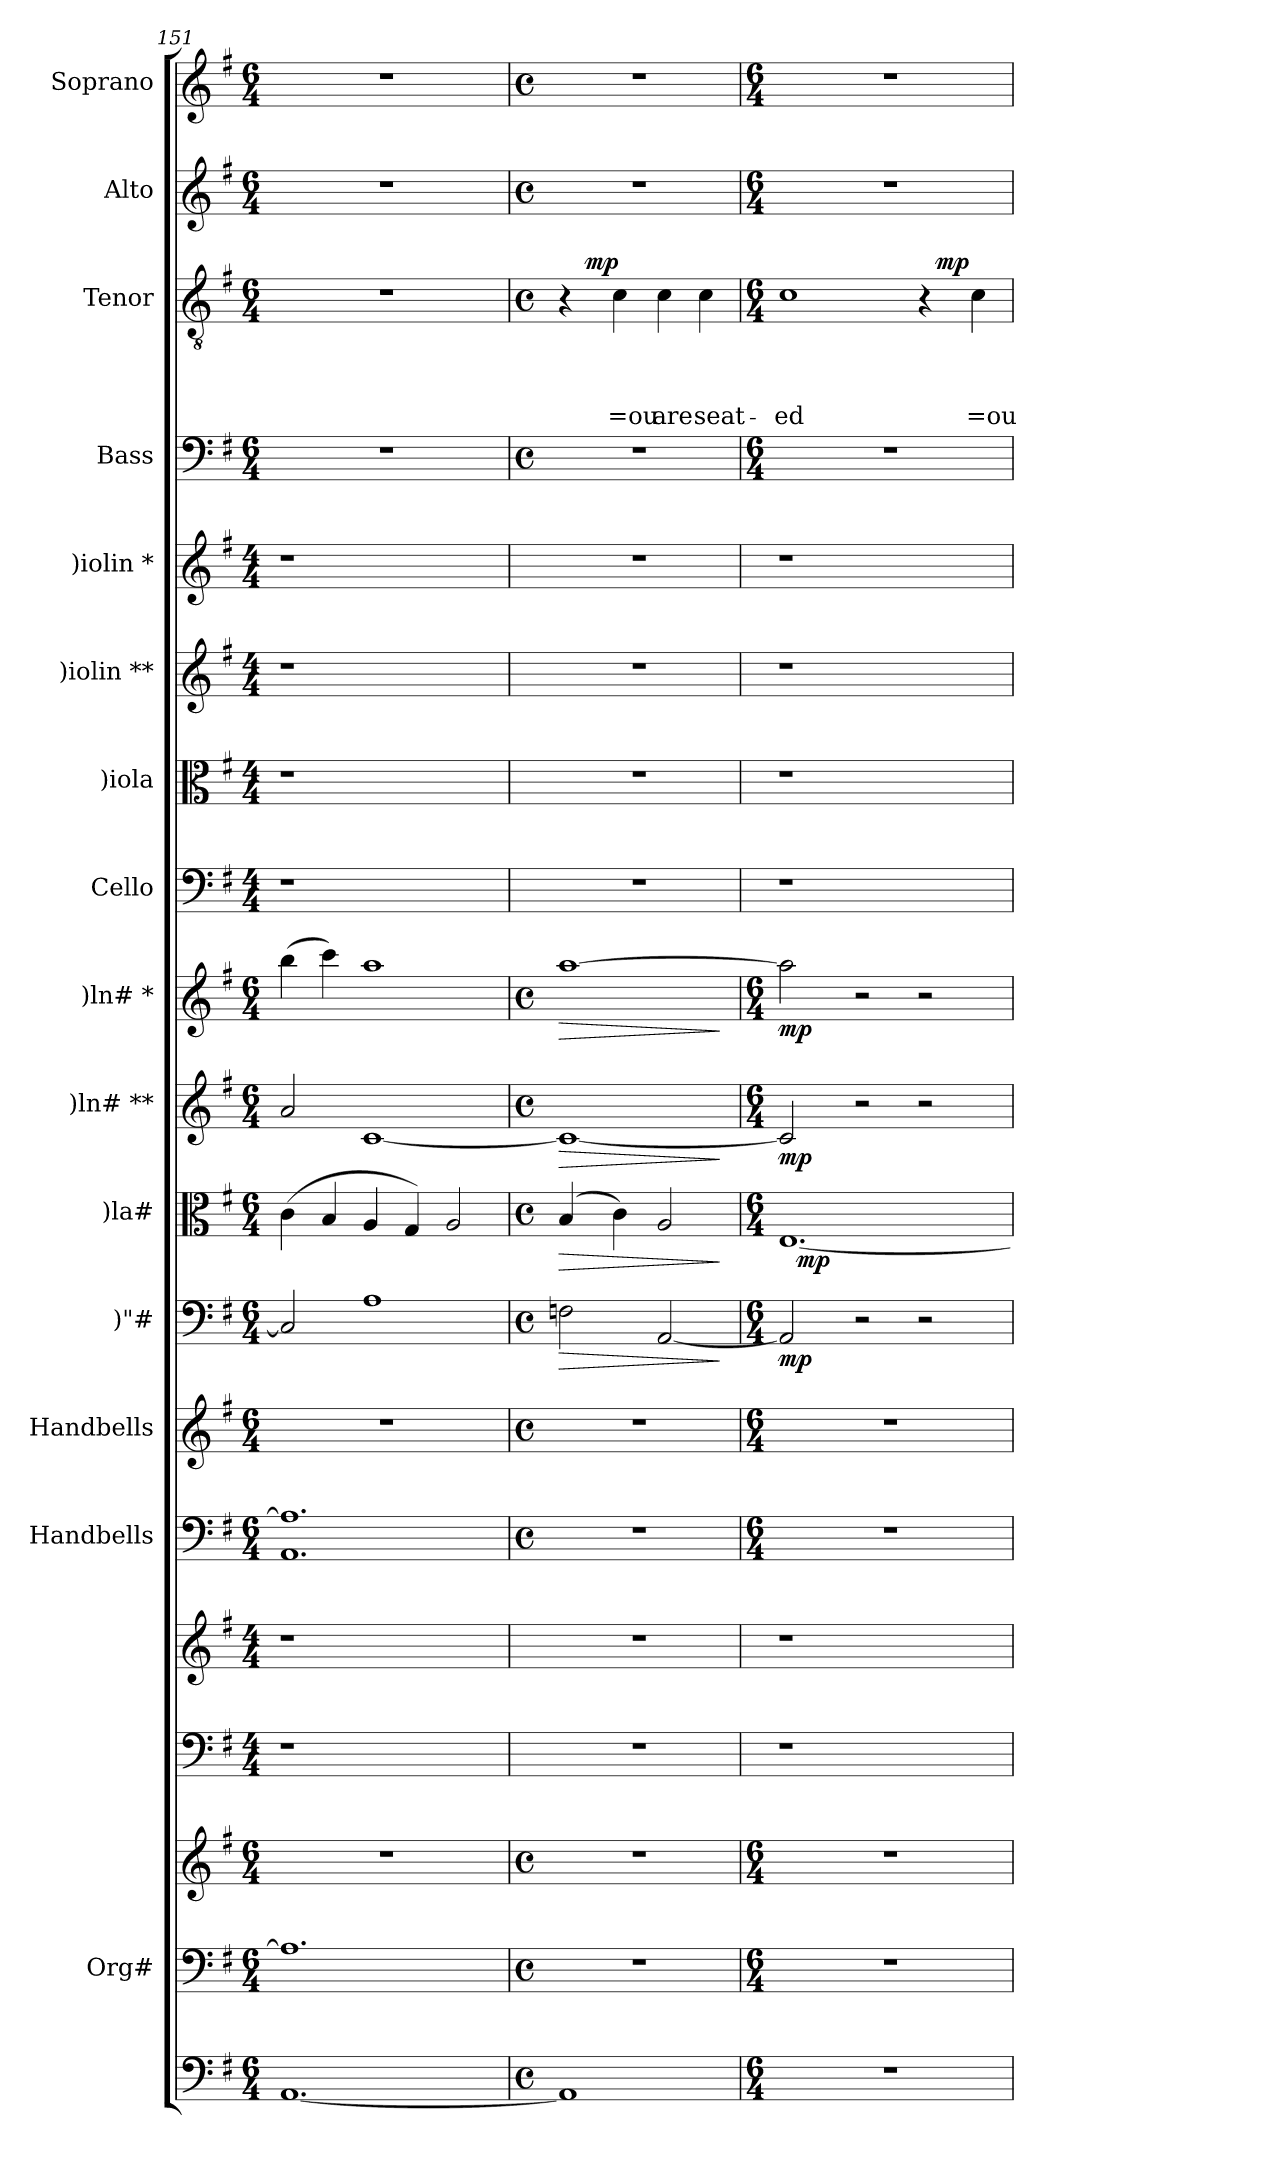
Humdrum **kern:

**kern	**kern	**kern	**kern	**kern	**kern	**kern	**kern	**dynam	**kern	**dynam	**kern	**dynam	**kern	**dynam	**kern	**kern	**kern	**kern	**kern	**kern	**text	**text	**text	**text	**dynam	**kern	**kern
*part18	*part17	*part17	*part16	*part15	*part14	*part13	*part12	*part12	*part11	*part11	*part10	*part10	*part9	*part9	*part8	*part7	*part6	*part5	*part4	*part3	*part3	*part3	*part3	*part3	*part3	*part2	*part1
*staff19	*staff18	*staff17	*staff16	*staff15	*staff14	*staff13	*staff12	*staff12	*staff11	*staff11	*staff10	*staff10	*staff9	*staff9	*staff8	*staff7	*staff6	*staff5	*staff4	*staff3	*staff3	*staff3	*staff3	*staff3	*staff3	*staff2	*staff1
*	*I"Org#	*	*	*	*I"Handbells	*I"Handbells	*I")"#	*	*I")la#	*	*I")ln# **	*	*I")ln# *	*	*I"Cello	*I")iola	*I")iolin **	*I")iolin *	*I"Bass	*I"Tenor	*	*	*	*	*	*I"Alto	*I"Soprano
*	*	*	*	*	*	*	*	*	*I')la#	*	*I')ln# **	*	*I')ln# *	*	*	*	*	*	*I'B	*I'T	*	*	*	*	*	*I'A	*I'S
*clefF4	*clefF4	*clefG2	*clefF4	*clefG2	*clefF4	*clefG2	*clefF4	*	*clefC3	*	*clefG2	*	*clefG2	*	*clefF4	*clefC3	*clefG2	*clefG2	*clefF4	*clefGv2	*	*	*	*	*	*clefG2	*clefG2
*k[f#]	*k[f#]	*k[f#]	*k[f#]	*k[f#]	*k[f#]	*k[f#]	*k[f#]	*	*k[f#]	*	*k[f#]	*	*k[f#]	*	*k[f#]	*k[f#]	*k[f#]	*k[f#]	*k[f#]	*k[f#]	*	*	*	*	*	*k[f#]	*k[f#]
*G:	*G:	*G:	*G:	*G:	*G:	*G:	*G:	*	*G:	*	*G:	*	*G:	*	*G:	*G:	*G:	*G:	*G:	*G:	*	*	*	*	*	*G:	*G:
*M6/4	*M6/4	*M6/4	*M4/4	*M4/4	*M6/4	*M6/4	*M6/4	*	*M6/4	*	*M6/4	*	*M6/4	*	*M4/4	*M4/4	*M4/4	*M4/4	*M6/4	*M6/4	*	*	*	*	*	*M6/4	*M6/4
=151	=151	=151	=151	=151	=151	=151	=151	=151	=151	=151	=151	=151	=151	=151	=151	=151	=151	=151	=151	=151	=151	=151	=151	=151	=151	=151	=151
!	!	!LO:N:vis=1	!	!	!	!LO:N:vis=1	!	!	!	!	!	!	!	!	!	!	!	!	!LO:N:vis=1	!LO:N:vis=1	!	!	!	!	!	!LO:N:vis=1	!LO:N:vis=1
[<1.AA	1.A]	1.r	1r	1r	1.AA 1.A]	1.r	2C/]	.	(>4c\	.	2a/	.	(>4bb\	.	1r	1r	1r	1r	1.r	1.r	.	.	.	.	.	1.r	1.r
.	.	.	.	.	.	.	.	.	4B/	.	.	.	4ccc\)	.	.	.	.	.	.	.	.	.	.	.	.	.	.
.	.	.	.	.	.	.	1A	.	4A/	.	[<1c	.	1aa	.	.	.	.	.	.	.	.	.	.	.	.	.	.
.	.	.	.	.	.	.	.	.	4G/)	.	.	.	.	.	.	.	.	.	.	.	.	.	.	.	.	.	.
.	.	.	2ryy	2ryy	.	.	.	.	2A/	.	.	.	.	.	2ryy	2ryy	2ryy	2ryy	.	.	.	.	.	.	.	.	.
=152	=152	=152	=152	=152	=152	=152	=152	=152	=152	=152	=152	=152	=152	=152	=152	=152	=152	=152	=152	=152	=152	=152	=152	=152	=152	=152	=152
*M4/4	*M4/4	*M4/4	*	*	*M4/4	*M4/4	*M4/4	*	*M4/4	*	*M4/4	*	*M4/4	*	*	*	*	*	*M4/4	*M4/4	*	*	*	*	*	*M4/4	*M4/4
*met(c)	*met(c)	*met(c)	*	*	*met(c)	*met(c)	*met(c)	*	*met(c)	*	*met(c)	*	*met(c)	*	*	*	*	*	*met(c)	*met(c)	*	*	*	*	*	*met(c)	*met(c)
!	!	!	!	!	!	!	!	!LO:HP:b	!	!LO:HP:b	!	!LO:HP:b	!	!LO:HP:b	!	!	!	!	!	!	!	!	!	!	!	!	!
*	*	*	*	*	*	*	*	*	*	*	*	*	*	*	*	*	*	*	*	*^	*	*	*	*	*	*	*
1AA]	1r	1r	1r	1r	1r	1r	2Fn\	>	(4B/	>	1c_	>	[>1aa	>	1r	1r	1r	1r	1r	4r	8ryy	.	.	.	.	.	1r	1r
!	!	!	!	!	!	!	!	!	!	!	!	!	!	!	!	!	!	!	!	!	!	!	!	!	!	!LO:DY:a	!	!
.	.	.	.	.	.	.	.	.	.	.	.	.	.	.	.	.	.	.	.	.	2..ryy	.	.	.	.	mp	.	.
!	!	!	!	!	!	!	!	!	!	!	!	!	!	!	!	!	!	!	!	!	!	!	!	!	!LO:LY:b	!	!	!
.	.	.	.	.	.	.	.	.	4c\)	.	.	.	.	.	.	.	.	.	.	4c\	.	.	.	.	=ou	.	.	.
!	!	!	!	!	!	!	!	!	!	!	!	!	!	!	!	!	!	!	!	!	!	!	!	!	!LO:LY:b	!	!	!
.	.	.	.	.	.	.	[<2AA/	.	2A/	.	.	.	.	.	.	.	.	.	.	4c\	.	.	.	.	are	.	.	.
!	!	!	!	!	!	!	!	!	!	!	!	!	!	!	!	!	!	!	!	!	!	!	!	!	!LO:LY:b	!	!	!
.	.	.	.	.	.	.	.	.	.	.	.	.	.	.	.	.	.	.	.	4c\	.	.	.	.	seat-	.	.	.
.	.	.	.	.	.	.	.	]	.	]	.	]	.	]	.	.	.	.	.	.	.	.	.	.	.	.	.	.
=153	=153	=153	=153	=153	=153	=153	=153	=153	=153	=153	=153	=153	=153	=153	=153	=153	=153	=153	=153	=153	=153	=153	=153	=153	=153	=153	=153	=153
*M6/4	*M6/4	*M6/4	*	*	*M6/4	*M6/4	*M6/4	*	*M6/4	*	*M6/4	*	*M6/4	*	*	*	*	*	*M6/4	*M6/4	*	*	*	*	*	*	*M6/4	*M6/4
!LO:N:vis=1	!LO:N:vis=1	!LO:N:vis=1	!	!	!LO:N:vis=1	!LO:N:vis=1	!	!LO:DY:b	!	!	!	!LO:DY:b	!	!LO:DY:b	!	!	!	!	!LO:N:vis=1	!	!	!	!	!	!LO:LY:b	!	!LO:N:vis=1	!LO:N:vis=1
*	*	*	*	*	*	*	*	*	*^	*	*	*	*	*	*	*	*	*	*	*	*	*	*	*	*	*	*	*
1.r	1.r	1.r	1r	1r	1.r	1.r	2AA/]	mp	[<1.E	16ryy	.	2c/]	mp	2aa\]	mp	1r	1r	1r	1r	1.r	1c	1ryy	.	.	.	-ed	.	1.r	1.r
!	!	!	!	!	!	!	!	!	!	!	!LO:DY:b	!	!	!	!	!	!	!	!	!	!	!	!	!	!	!	!	!	!
.	.	.	.	.	.	.	.	.	.	1ryy	mp	.	.	.	.	.	.	.	.	.	.	.	.	.	.	.	.	.	.
.	.	.	.	.	.	.	2r	.	.	.	.	2r	.	2r	.	.	.	.	.	.	.	.	.	.	.	.	.	.	.
.	.	.	2ryy	2ryy	.	.	2r	.	.	.	.	2r	.	2r	.	2ryy	2ryy	2ryy	2ryy	.	4r	16ryy	.	.	.	.	.	.	.
!	!	!	!	!	!	!	!	!	!	!	!	!	!	!	!	!	!	!	!	!	!	!	!	!	!	!	!LO:DY:a	!	!
.	.	.	.	.	.	.	.	.	.	4..ryy	.	.	.	.	.	.	.	.	.	.	.	4..ryy	.	.	.	.	mp	.	.
!	!	!	!	!	!	!	!	!	!	!	!	!	!	!	!	!	!	!	!	!	!	!	!	!	!	!LO:LY:b	!	!	!
.	.	.	.	.	.	.	.	.	.	.	.	.	.	.	.	.	.	.	.	.	4c\	.	.	.	.	=ou	.	.	.
*	*	*	*	*	*	*	*	*	*v	*v	*	*	*	*	*	*	*	*	*	*	*v	*v	*	*	*	*	*	*	*
=	=	=	=	=	=	=	=	=	=	=	=	=	=	=	=	=	=	=	=	=	=	=	=	=	=	=	=
*-	*-	*-	*-	*-	*-	*-	*-	*-	*-	*-	*-	*-	*-	*-	*-	*-	*-	*-	*-	*-	*-	*-	*-	*-	*-	*-	*-
